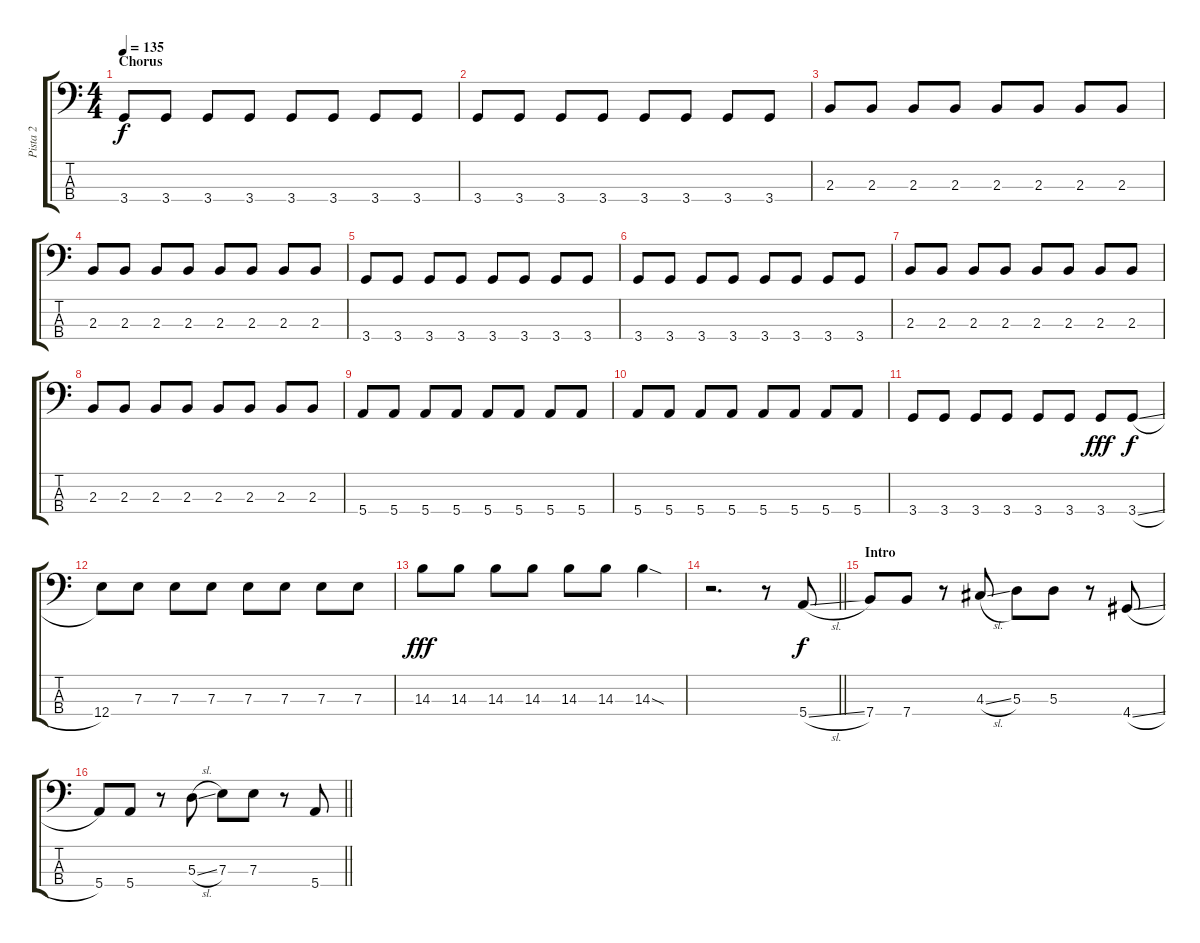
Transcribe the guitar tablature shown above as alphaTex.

\track ("Pista 2" "Pista 2") {instrument distortionguitar}
\staff {score tabs}
\tuning (G2 D2 A1 E1) {hide}
\ts (4 4)
\section ("" "Chorus")
\tempo 135
\clef f4
\ks c
3.4.8{dy f instrument electricbasspick} 3.4.8 3.4.8 3.4.8 3.4.8 3.4.8 3.4.8 3.4.8 |
3.4.8 3.4.8 3.4.8 3.4.8 3.4.8 3.4.8 3.4.8 3.4.8 |
2.3.8 2.3.8 2.3.8 2.3.8 2.3.8 2.3.8 2.3.8 2.3.8 |
2.3.8 2.3.8 2.3.8 2.3.8 2.3.8 2.3.8 2.3.8 2.3.8 |
3.4.8 3.4.8 3.4.8 3.4.8 3.4.8 3.4.8 3.4.8 3.4.8 |
3.4.8 3.4.8 3.4.8 3.4.8 3.4.8 3.4.8 3.4.8 3.4.8 |
2.3.8 2.3.8 2.3.8 2.3.8 2.3.8 2.3.8 2.3.8 2.3.8 |
2.3.8 2.3.8 2.3.8 2.3.8 2.3.8 2.3.8 2.3.8 2.3.8 |
5.4.8 5.4.8 5.4.8 5.4.8 5.4.8 5.4.8 5.4.8 5.4.8 |
5.4.8 5.4.8 5.4.8 5.4.8 5.4.8 5.4.8 5.4.8 5.4.8 |
3.4.8 3.4.8 3.4.8 3.4.8 3.4.8 3.4.8 3.4.8{dy fff} 3.4{sl}.8{dy f} |
12.4.8 7.3.8 7.3.8 7.3.8 7.3.8 7.3.8 7.3.8 7.3.8 |
14.3.8{dy fff} 14.3.8 14.3.8 14.3.8 14.3.8 14.3.8 14.3{sod}.4 |
\barLineRight lightlight
r.2{d instrument distortionguitar} r.8 5.4{sl}.8{dy f} |
\section ("" "Intro")
7.4.8 7.4.8 r.8 4.3{sl}.8 5.3.8 5.3.8 r.8 4.4{sl}.8 |
\barLineRight lightlight
5.4.8 5.4.8 r.8 5.3{sl}.8 7.3.8 7.3.8 r.8 5.4{sl}.8
